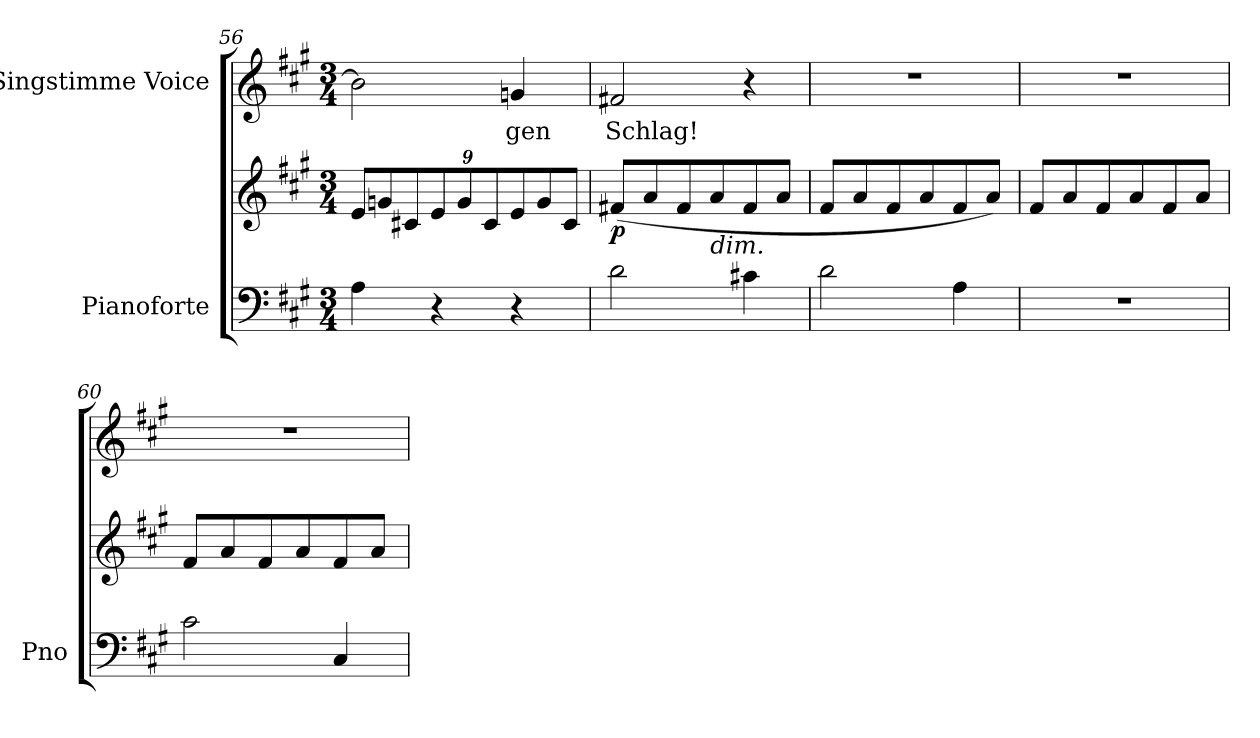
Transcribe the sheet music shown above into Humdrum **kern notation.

**kern	**kern	**dynam	**kern	**text
*part2	*part2	*part2	*part1	*part1
*staff3	*staff2	*staff2/3	*staff1	*staff1
*I"Pianoforte	*	*	*I"Singstimme Voice	*
*I'Pno	*	*	*	*
*clefF4	*clefG2	*	*clefG2	*
*k[f#c#g#]	*k[f#c#g#]	*	*k[f#c#g#]	*
*M3/4	*M3/4	*	*M3/4	*
=56	=56	=56	=56	=56
4A\	12e/L	.	2b\]	.
.	12gn/	.	.	.
.	12c#X/	.	.	.
4r	12e/	.	.	.
.	12g/	.	.	.
.	12c#/	.	.	.
4r	12e/	.	4gn/	-gen
.	12g/	.	.	.
.	12c#/J	.	.	.
=57	=57	=57	=57	=57
!	!	!LO:DY:b	!	!
2d\	(<8f#X/L	p	2f#X/	Schlag!
.	8a/	.	.	.
.	8f#/	.	.	.
!	!LO:TX:b:i:t=dim.	!	!	!
.	8a/	.	.	.
4c#X\	8f#/	.	4r	.
.	8a/J	.	.	.
=58	=58	=58	=58	=58
2d\	8f#/L	.	2.r	.
.	8a/	.	.	.
.	8f#/	.	.	.
.	8a/	.	.	.
4A\	8f#/	.	.	.
.	8a/J)	.	.	.
=59	=59	=59	=59	=59
2.r	8f#/L	.	2.r	.
.	8a/	.	.	.
.	8f#/	.	.	.
.	8a/	.	.	.
.	8f#/	.	.	.
.	8a/J	.	.	.
=60	=60	=60	=60	=60
2c#\	8f#/L	.	2.r	.
.	8a/	.	.	.
.	8f#/	.	.	.
.	8a/	.	.	.
4C#/	8f#/	.	.	.
.	8a/J	.	.	.
=	=	=	=	=
*-	*-	*-	*-	*-
